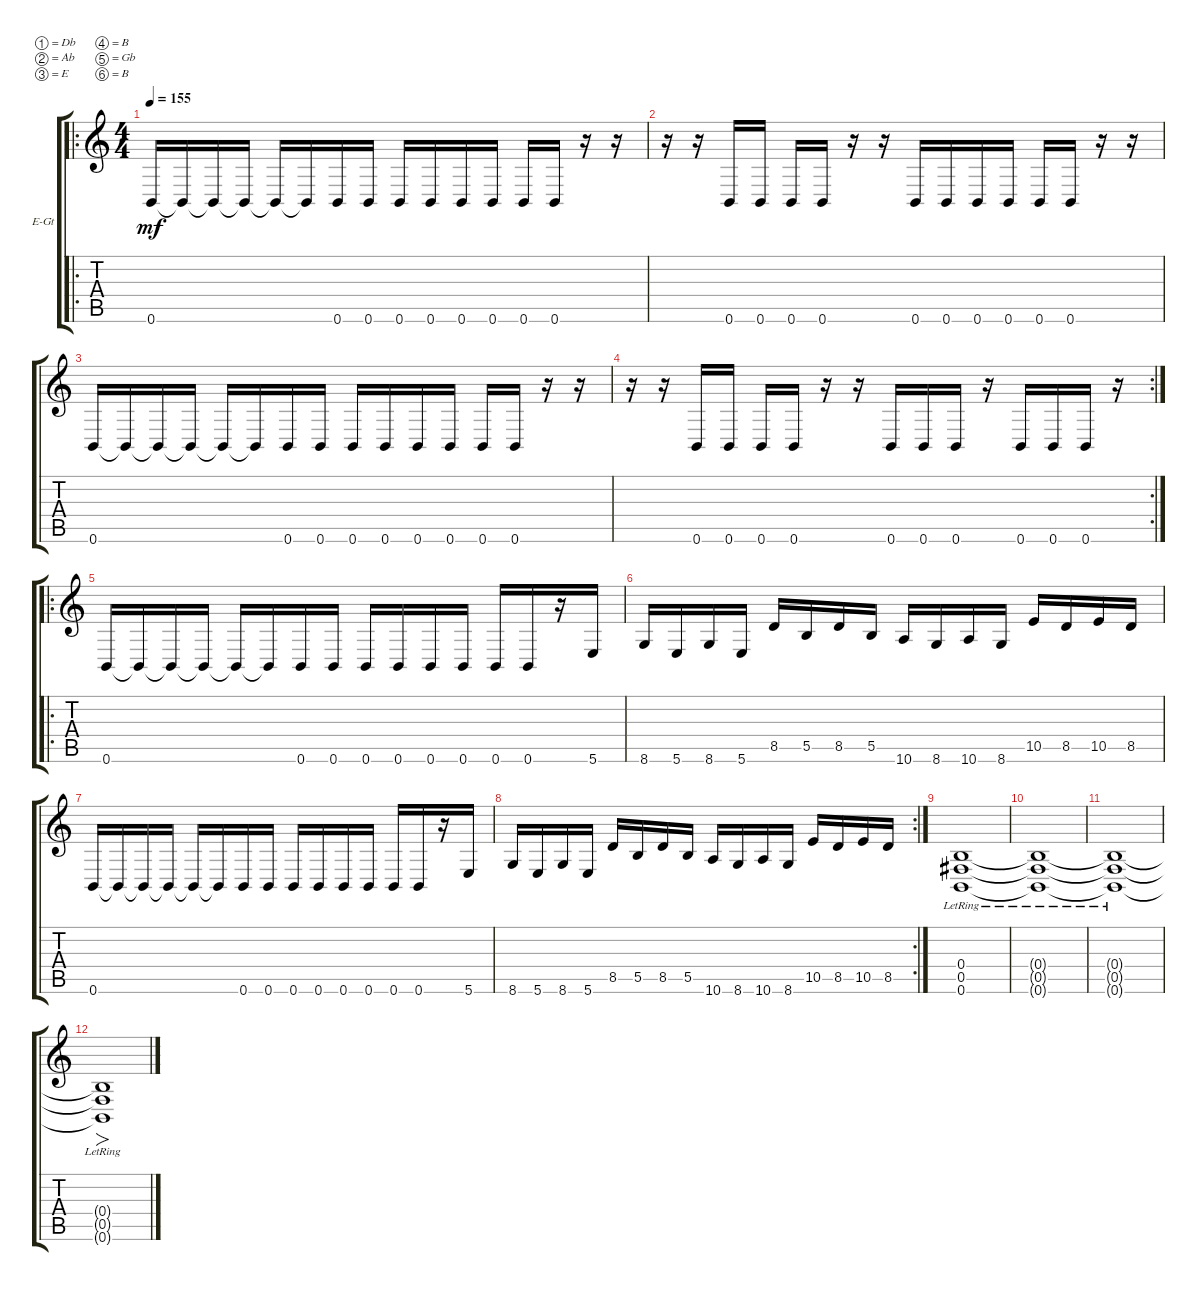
\bracketExtendMode groupsimilarinstruments
\firstSystemTrackNameOrientation horizontal
\otherSystemsTrackNameOrientation horizontal
\track ("Lead" "E-Gt") {instrument distortionguitar}
\staff {score tabs}
\tuning (Db4 Ab3 E3 B2 Gb2 B1)
\ro
\ts (4 4)
\tempo 155
\clef g2
\ks c
0.6.16{dy mf} 0.6{t}.16 0.6{t}.16 0.6{t}.16 0.6{t}.16 0.6{t}.16 0.6.16 0.6.16 0.6.16 0.6.16 0.6.16 0.6.16 0.6.16 0.6.16 r.16 r.16 |
r.16 r.16 0.6.16 0.6.16 0.6.16 0.6.16 r.16 r.16 0.6.16 0.6.16 0.6.16 0.6.16 0.6.16 0.6.16 r.16 r.16 |
0.6.16 0.6{t}.16 0.6{t}.16 0.6{t}.16 0.6{t}.16 0.6{t}.16 0.6.16 0.6.16 0.6.16 0.6.16 0.6.16 0.6.16 0.6.16 0.6.16 r.16 r.16 |
\rc 2
r.16 r.16 0.6.16 0.6.16 0.6.16 0.6.16 r.16 r.16 0.6.16 0.6.16 0.6.16 r.16 0.6.16 0.6.16 0.6.16 r.16 |
\ro
0.6.16 0.6{t}.16 0.6{t}.16 0.6{t}.16 0.6{t}.16 0.6{t}.16 0.6.16 0.6.16 0.6.16 0.6.16 0.6.16 0.6.16 0.6.16 0.6.16 r.16 5.6.16 |
8.6.16 5.6.16 8.6.16 5.6.16 8.5.16 5.5.16 8.5.16 5.5.16 10.6.16 8.6.16 10.6.16 8.6.16 10.5.16 8.5.16 10.5.16 8.5.16 |
0.6.16 0.6{t}.16 0.6{t}.16 0.6{t}.16 0.6{t}.16 0.6{t}.16 0.6.16 0.6.16 0.6.16 0.6.16 0.6.16 0.6.16 0.6.16 0.6.16 r.16 5.6.16 |
\rc 2
8.6.16 5.6.16 8.6.16 5.6.16 8.5.16 5.5.16 8.5.16 5.5.16 10.6.16 8.6.16 10.6.16 8.6.16 10.5.16 8.5.16 10.5.16 8.5.16 |
(0.6{lr} 0.5{lr} 0.4{lr}).1 |
(0.6{lr t} 0.5{lr t} 0.4{lr t}).1 |
(0.6{lr t} 0.5{lr t} 0.4{lr t}).1 |
(0.6{lr t} 0.5{lr t} 0.4{lr t}).1{fo}
